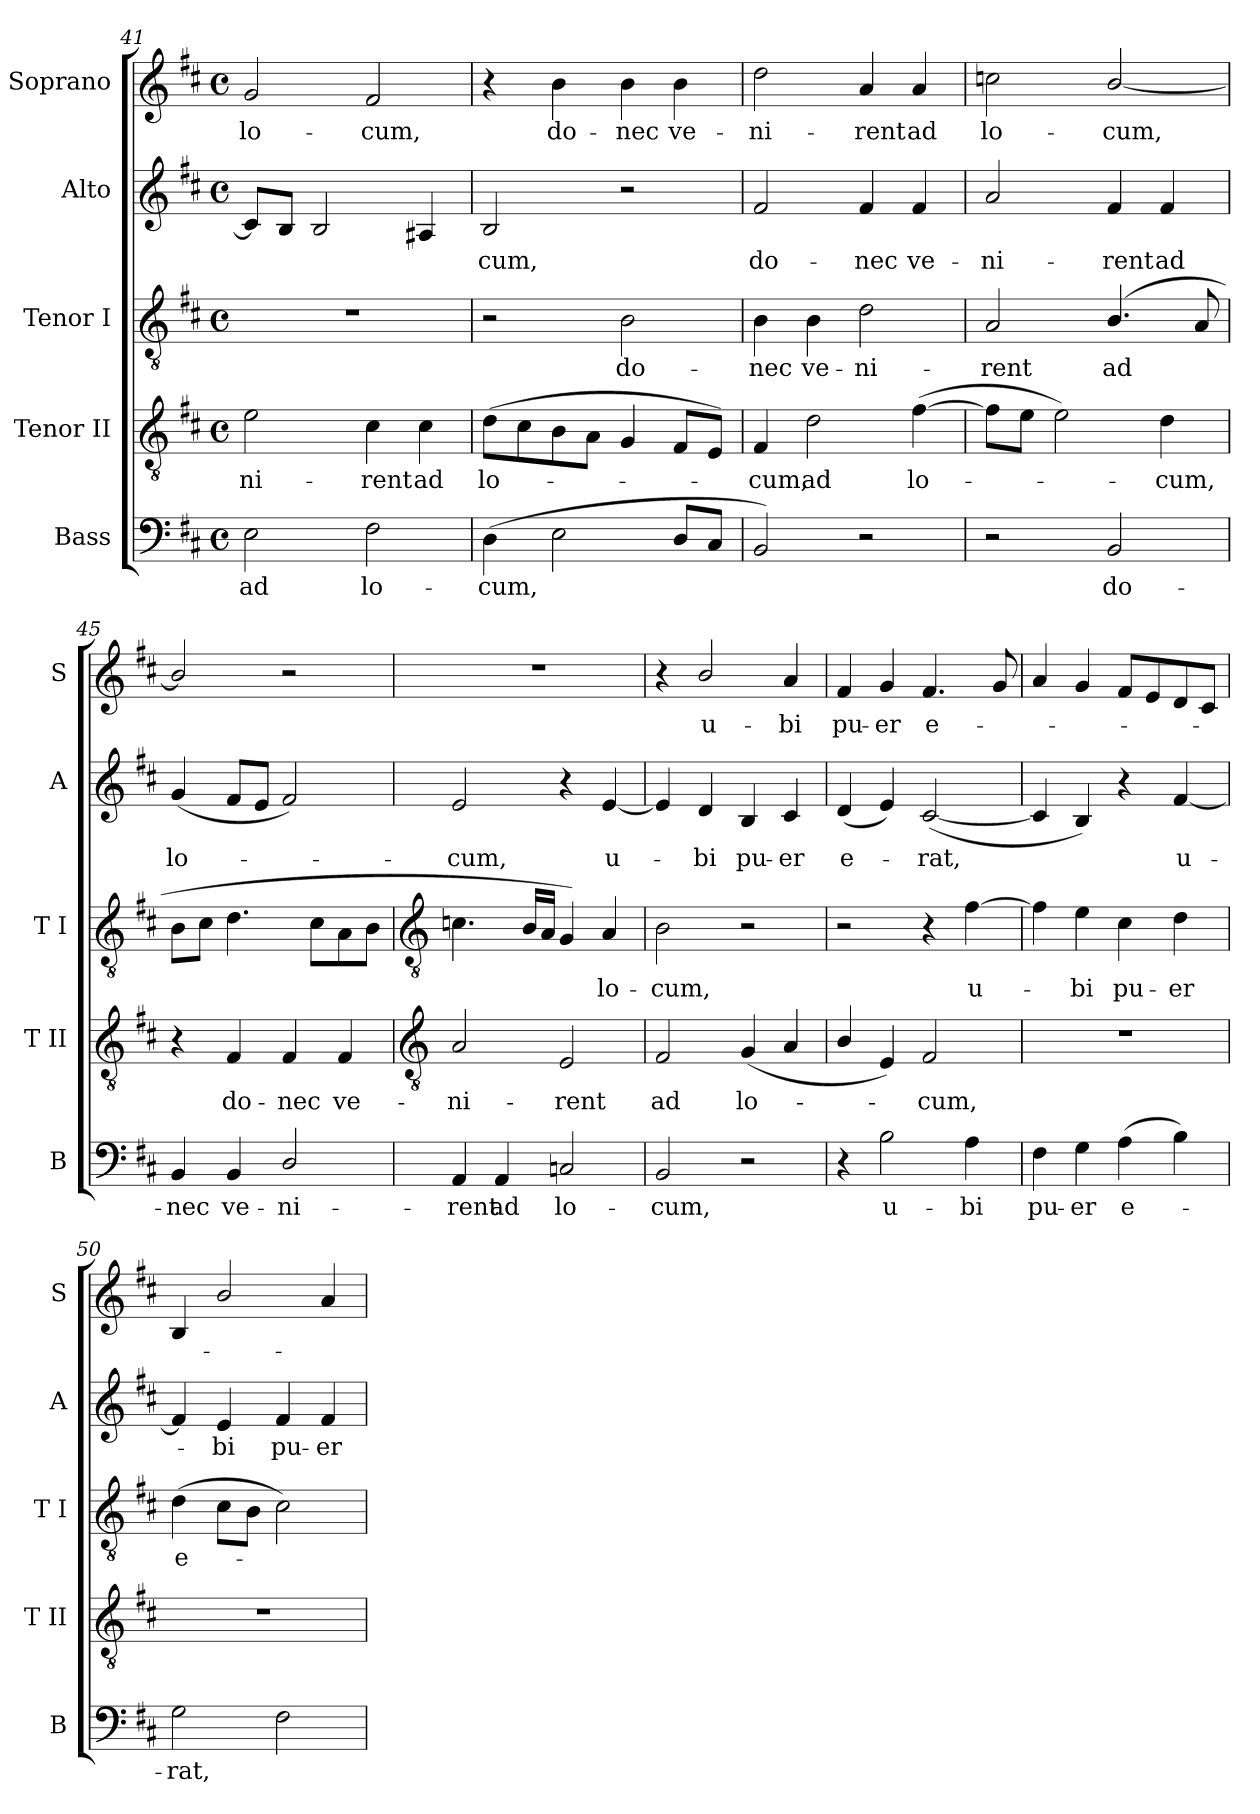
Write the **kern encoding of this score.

**kern	**text	**kern	**text	**kern	**text	**kern	**text	**kern	**text
*part5	*part5	*part4	*part4	*part3	*part3	*part2	*part2	*part1	*part1
*staff5	*staff5	*staff4	*staff4	*staff3	*staff3	*staff2	*staff2	*staff1	*staff1
*I"Bass	*	*I"Tenor II	*	*I"Tenor I	*	*I"Alto	*	*I"Soprano	*
*I'B	*	*I'T II	*	*I'T I	*	*I'A	*	*I'S	*
*clefF4	*	*clefGv2	*	*clefGv2	*	*clefG2	*	*clefG2	*
*k[f#c#]	*	*k[f#c#]	*	*k[f#c#]	*	*k[f#c#]	*	*k[f#c#]	*
*D:	*	*D:	*	*D:	*	*D:	*	*D:	*
*M4/4	*	*M4/4	*	*M4/4	*	*M4/4	*	*M4/4	*
*met(c)	*	*met(c)	*	*met(c)	*	*met(c)	*	*met(c)	*
=41	=41	=41	=41	=41	=41	=41	=41	=41	=41
!	!LO:LY:b	!	!LO:LY:b	!	!	!	!	!	!LO:LY:b
2E	ad	2e	-ni-	1r	.	8c#L]	.	2g	lo-
.	.	.	.	.	.	8BJ	.	.	.
.	.	.	.	.	.	2B	.	.	.
!	!LO:LY:b	!	!LO:LY:b	!	!	!	!	!	!LO:LY:b
2F#	lo-	4c#	-rent	.	.	.	.	2f#	-cum,
!	!	!	!LO:LY:b	!	!	!	!	!	!
.	.	4c#	ad	.	.	4A#X	.	.	.
=42	=42	=42	=42	=42	=42	=42	=42	=42	=42
!	!LO:LY:b	!	!LO:LY:b	!	!	!	!LO:LY:b	!	!
(<4D	-cum,	(<8dL	lo-	2r	.	2B	cum,	4r	.
.	.	8c#	.	.	.	.	.	.	.
!	!	!	!	!	!	!	!	!	!LO:LY:b
2E	.	8B	.	.	.	.	.	4b	do-
.	.	8AJ	.	.	.	.	.	.	.
!	!	!	!	!	!LO:LY:b	!	!	!	!LO:LY:b
.	.	4G	.	2B	do-	2r	.	4b	-nec
!	!	!	!	!	!	!	!	!	!LO:LY:b
8DL	.	8F#L	.	.	.	.	.	4b	ve-
8C#J	.	8EJ)	.	.	.	.	.	.	.
=43	=43	=43	=43	=43	=43	=43	=43	=43	=43
!	!	!	!LO:LY:b	!	!LO:LY:b	!	!LO:LY:b	!	!LO:LY:b
2BB)	.	4F#	cum,	4B	-nec	2f#	do-	2dd	-ni-
!	!	!	!LO:LY:b	!	!LO:LY:b	!	!	!	!
.	.	2d	ad	4B	ve-	.	.	.	.
!	!	!	!	!	!LO:LY:b	!	!LO:LY:b	!	!LO:LY:b
2r	.	.	.	2d	-ni-	4f#	-nec	4a	-rent
!	!	!	!LO:LY:b	!	!	!	!LO:LY:b	!	!LO:LY:b
.	.	(>[4f#	lo-	.	.	4f#	ve-	4a	ad
=44	=44	=44	=44	=44	=44	=44	=44	=44	=44
!	!	!	!	!	!LO:LY:b	!	!LO:LY:b	!	!LO:LY:b
2r	.	8f#L]	.	2A	-rent	2a	-ni-	2ccn	lo-
.	.	8eJ	.	.	.	.	.	.	.
.	.	2e)	.	.	.	.	.	.	.
!	!LO:LY:b	!	!	!	!LO:LY:b	!	!LO:LY:b	!	!LO:LY:b
2BB	do-	.	.	(<4.B/	ad	4f#	-rent	[2b/	-cum,
!	!	!	!LO:LY:b	!	!	!	!LO:LY:b	!	!
.	.	4d	cum,	.	.	4f#	ad	.	.
.	.	.	.	8A	.	.	.	.	.
=45	=45	=45	=45	=45	=45	=45	=45	=45	=45
!	!LO:LY:b	!	!	!	!	!	!LO:LY:b	!	!
4BB	-nec	4r	.	8BL	.	(<4g	lo-	2b/]	.
.	.	.	.	8c#J	.	.	.	.	.
!	!LO:LY:b	!	!LO:LY:b	!	!	!	!	!	!
4BB	ve-	4F#	do-	4.d	.	8f#L	.	.	.
.	.	.	.	.	.	8eJ	.	.	.
!	!LO:LY:b	!	!LO:LY:b	!	!	!	!	!	!
2D/	-ni-	4F#	-nec	.	.	2f#)	.	2r	.
.	.	.	.	8c#L	.	.	.	.	.
!	!	!	!LO:LY:b	!	!	!	!	!	!
.	.	4F#	ve-	8A	.	.	.	.	.
.	.	.	.	8BJ	.	.	.	.	.
!!LO:LB:g=z
=46	=46	=46	=46	=46	=46	=46	=46	=46	=46
*	*	*clefGv2	*	*clefGv2	*	*	*	*	*
!	!LO:LY:b	!	!LO:LY:b	!	!	!	!LO:LY:b	!	!
4AA	-rent	2A	-ni-	4.cn	.	2e	cum,	1r	.
!	!LO:LY:b	!	!	!	!	!	!	!	!
4AA	ad	.	.	.	.	.	.	.	.
.	.	.	.	16B/LL	.	.	.	.	.
.	.	.	.	16AJJ	.	.	.	.	.
!	!LO:LY:b	!	!LO:LY:b	!	!	!	!	!	!
2Cn	lo-	2E	-rent	4G)	.	4r	.	.	.
!	!	!	!	!	!LO:LY:b	!	!LO:LY:b	!	!
.	.	.	.	4A	lo-	[4e	u-	.	.
=47	=47	=47	=47	=47	=47	=47	=47	=47	=47
!	!LO:LY:b	!	!LO:LY:b	!	!LO:LY:b	!	!	!	!
2BB	-cum,	2F#	ad	2B	-cum,	4e]	.	4r	.
!	!	!	!	!	!	!	!LO:LY:b	!	!LO:LY:b
.	.	.	.	.	.	4d	bi	2b/	u-
!	!	!	!LO:LY:b	!	!	!	!LO:LY:b	!	!
2r	.	(<4G	lo-	2r	.	4B	pu-	.	.
!	!	!	!	!	!	!	!LO:LY:b	!	!LO:LY:b
.	.	4A	.	.	.	4c#	-er	4a	-bi
=48	=48	=48	=48	=48	=48	=48	=48	=48	=48
!	!	!	!	!	!	!	!LO:LY:b	!	!LO:LY:b
4r	.	4B/	.	2r	.	(<4d	e-	4f#	pu-
!	!LO:LY:b	!	!	!	!	!	!	!	!LO:LY:b
2B	u-	4E)	.	.	.	4e)	.	4g	-er
!	!	!	!LO:LY:b	!	!	!	!LO:LY:b	!	!LO:LY:b
.	.	2F#	cum,	4r	.	(<[2c#	rat,	4.f#	e-
!	!LO:LY:b	!	!	!	!LO:LY:b	!	!	!	!
4A	-bi	.	.	[4f#	u-	.	.	.	.
.	.	.	.	.	.	.	.	8g	.
=49	=49	=49	=49	=49	=49	=49	=49	=49	=49
!	!LO:LY:b	!	!	!	!	!	!	!	!
4F#	pu-	1r	.	4f#]	.	4c#]	.	4a	.
!	!LO:LY:b	!	!	!	!LO:LY:b	!	!	!	!
4G	-er	.	.	4e	bi	4B)	.	4g	.
!	!LO:LY:b	!	!	!	!LO:LY:b	!	!	!	!
(>4A	e-	.	.	4c#	pu-	4r	.	8f#L	.
.	.	.	.	.	.	.	.	8e	.
!	!	!	!	!	!LO:LY:b	!	!LO:LY:b	!	!
4B)	.	.	.	4d	-er	[4f#	u-	8d	.
.	.	.	.	.	.	.	.	8c#J	.
=50	=50	=50	=50	=50	=50	=50	=50	=50	=50
!	!LO:LY:b	!	!	!	!LO:LY:b	!	!	!	!
2G	rat,	1r	.	(>4d	e-	4f#]	.	4B	.
!	!	!	!	!	!	!	!LO:LY:b	!	!
.	.	.	.	8c#L	.	4e	bi	2b/	.
.	.	.	.	8BJ	.	.	.	.	.
!	!	!	!	!	!	!	!LO:LY:b	!	!
2F#	.	.	.	2c#)	.	4f#	pu-	.	.
!	!	!	!	!	!	!	!LO:LY:b	!	!
.	.	.	.	.	.	4f#	-er	4a	.
=	=	=	=	=	=	=	=	=	=
*-	*-	*-	*-	*-	*-	*-	*-	*-	*-
